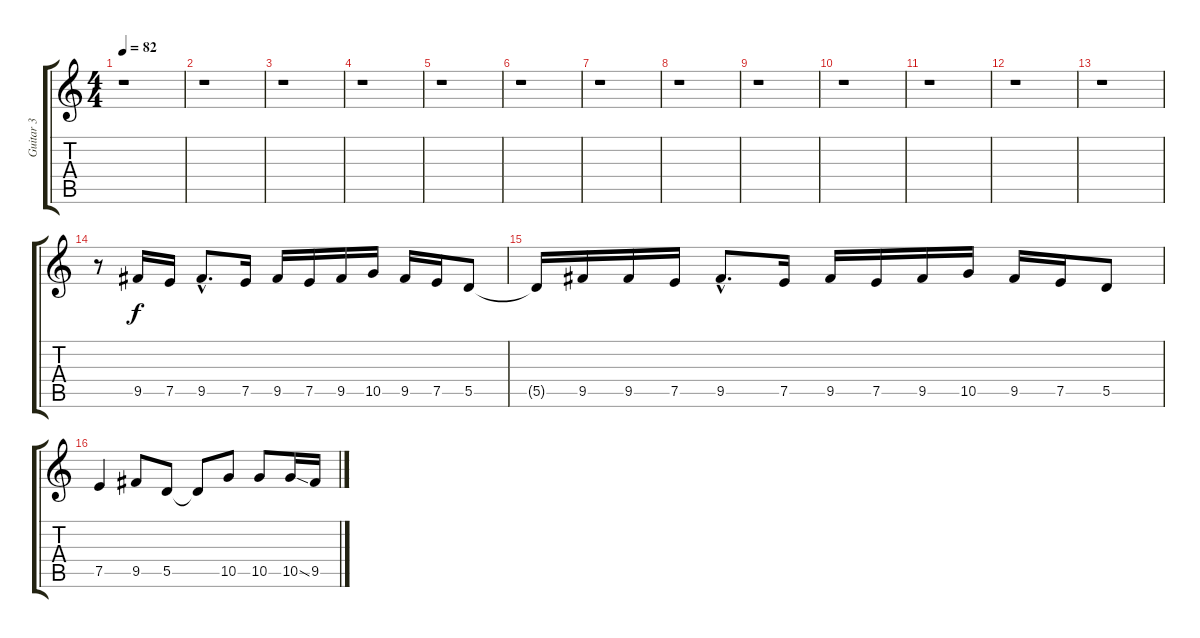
\track ("Guitar 3" "Guitar 3") {instrument distortionguitar}
\staff {score tabs}
\tuning (E4 B3 G3 D3 A2 D2) {hide}
\ts (4 4)
\tempo 82
\clef g2
\ks c
r.1{dy mp} |
r.1 |
r.1 |
r.1 |
r.1 |
r.1 |
r.1 |
r.1 |
r.1 |
r.1 |
r.1 |
r.1 |
r.1 |
r.8{volume 14} 9.5.16{dy f} 7.5.16 9.5{hac}.8{d} 7.5.16 9.5.16 7.5.16 9.5.16 10.5.16 9.5.16 7.5.16 5.5.8 |
5.5{t}.16 9.5.16 9.5.16 7.5.16 9.5{hac}.8{d} 7.5.16 9.5.16 7.5.16 9.5.16 10.5.16 9.5.16 7.5.16 5.5.8 |
7.5.4 9.5.8 5.5.8 5.5{t}.8 10.5.8 10.5.8 10.5{ss}.16 9.5.16
